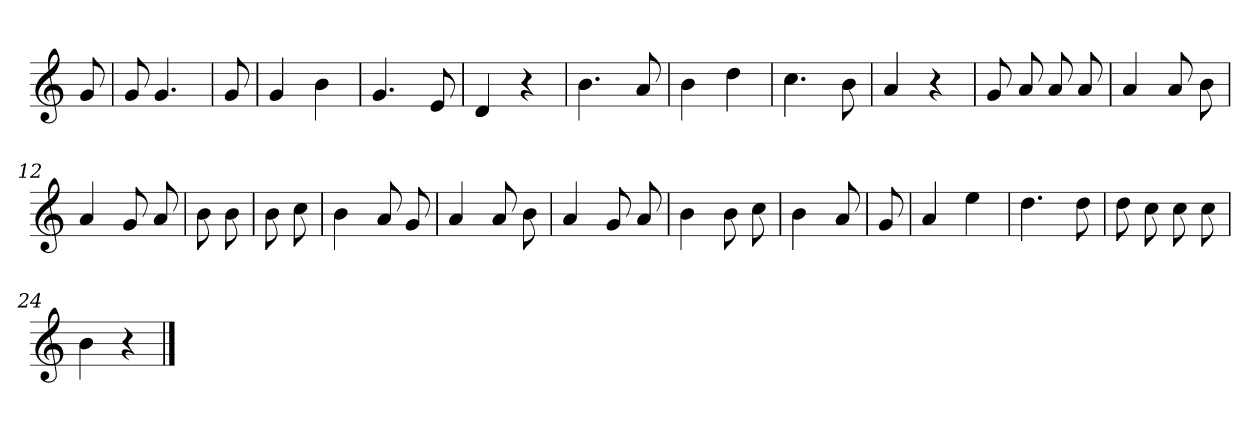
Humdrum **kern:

**kern
*part1
*staff1
*clefG2
*k[]
=
8g
=1
8g
4.g
=2y
8g
=3
4g
4b
=4
4.g
8e
=5
4d
4r
=6
4.b
8a
=7
4b
4dd
=8
4.cc
8b
=9
4a
4r
=10
8g
8a
8a
8a
=11
4a
8a
8b
=12
4a
8g
8a
=13
8b
8b
=14
8b
8cc
=15
4b
8a
8g
=16
4a
8a
8b
=17
4a
8g
8a
=18
4b
8b
8cc
=19
4b
8a
=20
8g
=21
4a
4ee
=22
4.dd
8dd
=23
8dd
8cc
8cc
8cc
=24
4b
4r
==
*-
